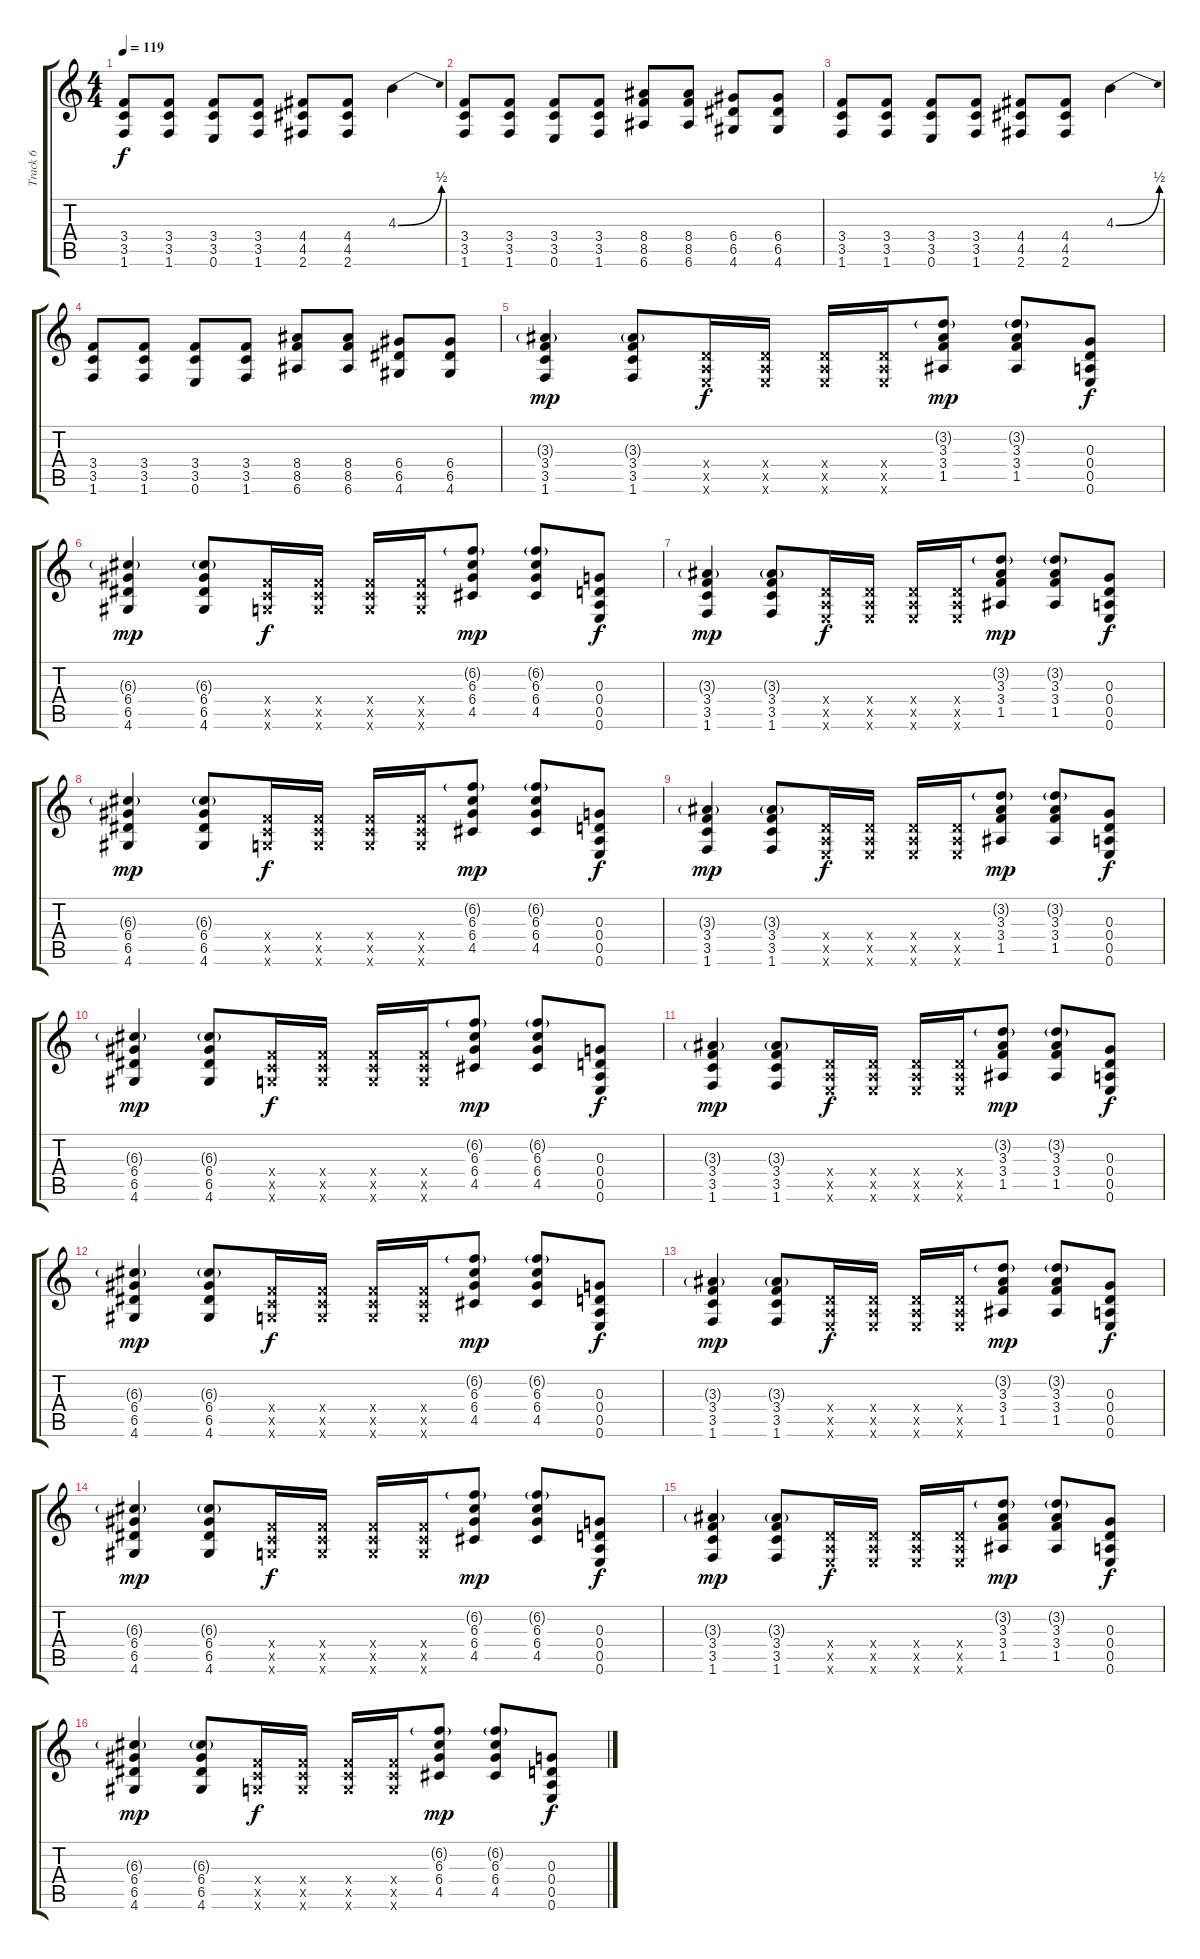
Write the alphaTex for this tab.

\track ("Track 6" "Track 6") {instrument distortionguitar}
\staff {score tabs}
\tuning (E4 B3 G3 D3 A2 E2) {hide}
\ts (4 4)
\tempo 119
\clef g2
\ks c
(3.4 3.5 1.6).8{dy f} (3.4 3.5 1.6).8 (3.4 3.5 0.6).8 (3.4 3.5 1.6).8 (4.4 4.5 2.6).8 (4.4 4.5 2.6).8 4.3{be (bend 0 0 60 2)}.4 |
(3.4 3.5 1.6).8 (3.4 3.5 1.6).8 (3.4 3.5 0.6).8 (3.4 3.5 1.6).8 (8.4 8.5 6.6).8 (8.4 8.5 6.6).8 (6.4 6.5 4.6).8 (6.4 6.5 4.6).8 |
(3.4 3.5 1.6).8 (3.4 3.5 1.6).8 (3.4 3.5 0.6).8 (3.4 3.5 1.6).8 (4.4 4.5 2.6).8 (4.4 4.5 2.6).8 4.3{be (bend 0 0 60 2)}.4 |
(3.4 3.5 1.6).8 (3.4 3.5 1.6).8 (3.4 3.5 0.6).8 (3.4 3.5 1.6).8 (8.4 8.5 6.6).8 (8.4 8.5 6.6).8 (6.4 6.5 4.6).8 (6.4 6.5 4.6).8 |
(3.3{g} 3.4 3.5 1.6).4{dy mp} (3.3{g} 3.4 3.5 1.6).8 (0.4{x} 0.5{x} 0.6{x}).16{dy f} (0.4{x} 0.5{x} 0.6{x}).16 (0.4{x} 0.5{x} 0.6{x}).16 (0.4{x} 0.5{x} 0.6{x}).16 (3.2{g} 3.3 3.4 1.5).8{dy mp} (3.2{g} 3.3 3.4 1.5).8 (0.3 0.4 0.5 0.6).8{dy f} |
(6.3{g} 6.4 6.5 4.6).4{dy mp} (6.3{g} 6.4 6.5 4.6).8 (3.4{x} 3.5{x} 3.6{x}).16{dy f} (3.4{x} 3.5{x} 3.6{x}).16 (3.4{x} 3.5{x} 3.6{x}).16 (3.4{x} 3.5{x} 3.6{x}).16 (6.2{g} 6.3 6.4 4.5).8{dy mp} (6.2{g} 6.3 6.4 4.5).8 (0.3 0.4 0.5 0.6).8{dy f} |
(3.3{g} 3.4 3.5 1.6).4{dy mp} (3.3{g} 3.4 3.5 1.6).8 (0.4{x} 0.5{x} 0.6{x}).16{dy f} (0.4{x} 0.5{x} 0.6{x}).16 (0.4{x} 0.5{x} 0.6{x}).16 (0.4{x} 0.5{x} 0.6{x}).16 (3.2{g} 3.3 3.4 1.5).8{dy mp} (3.2{g} 3.3 3.4 1.5).8 (0.3 0.4 0.5 0.6).8{dy f} |
(6.3{g} 6.4 6.5 4.6).4{dy mp} (6.3{g} 6.4 6.5 4.6).8 (3.4{x} 3.5{x} 3.6{x}).16{dy f} (3.4{x} 3.5{x} 3.6{x}).16 (3.4{x} 3.5{x} 3.6{x}).16 (3.4{x} 3.5{x} 3.6{x}).16 (6.2{g} 6.3 6.4 4.5).8{dy mp} (6.2{g} 6.3 6.4 4.5).8 (0.3 0.4 0.5 0.6).8{dy f} |
(3.3{g} 3.4 3.5 1.6).4{dy mp} (3.3{g} 3.4 3.5 1.6).8 (0.4{x} 0.5{x} 0.6{x}).16{dy f} (0.4{x} 0.5{x} 0.6{x}).16 (0.4{x} 0.5{x} 0.6{x}).16 (0.4{x} 0.5{x} 0.6{x}).16 (3.2{g} 3.3 3.4 1.5).8{dy mp} (3.2{g} 3.3 3.4 1.5).8 (0.3 0.4 0.5 0.6).8{dy f} |
(6.3{g} 6.4 6.5 4.6).4{dy mp} (6.3{g} 6.4 6.5 4.6).8 (3.4{x} 3.5{x} 3.6{x}).16{dy f} (3.4{x} 3.5{x} 3.6{x}).16 (3.4{x} 3.5{x} 3.6{x}).16 (3.4{x} 3.5{x} 3.6{x}).16 (6.2{g} 6.3 6.4 4.5).8{dy mp} (6.2{g} 6.3 6.4 4.5).8 (0.3 0.4 0.5 0.6).8{dy f} |
(3.3{g} 3.4 3.5 1.6).4{dy mp} (3.3{g} 3.4 3.5 1.6).8 (0.4{x} 0.5{x} 0.6{x}).16{dy f} (0.4{x} 0.5{x} 0.6{x}).16 (0.4{x} 0.5{x} 0.6{x}).16 (0.4{x} 0.5{x} 0.6{x}).16 (3.2{g} 3.3 3.4 1.5).8{dy mp} (3.2{g} 3.3 3.4 1.5).8 (0.3 0.4 0.5 0.6).8{dy f} |
(6.3{g} 6.4 6.5 4.6).4{dy mp} (6.3{g} 6.4 6.5 4.6).8 (3.4{x} 3.5{x} 3.6{x}).16{dy f} (3.4{x} 3.5{x} 3.6{x}).16 (3.4{x} 3.5{x} 3.6{x}).16 (3.4{x} 3.5{x} 3.6{x}).16 (6.2{g} 6.3 6.4 4.5).8{dy mp} (6.2{g} 6.3 6.4 4.5).8 (0.3 0.4 0.5 0.6).8{dy f} |
(3.3{g} 3.4 3.5 1.6).4{dy mp} (3.3{g} 3.4 3.5 1.6).8 (0.4{x} 0.5{x} 0.6{x}).16{dy f} (0.4{x} 0.5{x} 0.6{x}).16 (0.4{x} 0.5{x} 0.6{x}).16 (0.4{x} 0.5{x} 0.6{x}).16 (3.2{g} 3.3 3.4 1.5).8{dy mp} (3.2{g} 3.3 3.4 1.5).8 (0.3 0.4 0.5 0.6).8{dy f} |
(6.3{g} 6.4 6.5 4.6).4{dy mp} (6.3{g} 6.4 6.5 4.6).8 (3.4{x} 3.5{x} 3.6{x}).16{dy f} (3.4{x} 3.5{x} 3.6{x}).16 (3.4{x} 3.5{x} 3.6{x}).16 (3.4{x} 3.5{x} 3.6{x}).16 (6.2{g} 6.3 6.4 4.5).8{dy mp} (6.2{g} 6.3 6.4 4.5).8 (0.3 0.4 0.5 0.6).8{dy f} |
(3.3{g} 3.4 3.5 1.6).4{dy mp} (3.3{g} 3.4 3.5 1.6).8 (0.4{x} 0.5{x} 0.6{x}).16{dy f} (0.4{x} 0.5{x} 0.6{x}).16 (0.4{x} 0.5{x} 0.6{x}).16 (0.4{x} 0.5{x} 0.6{x}).16 (3.2{g} 3.3 3.4 1.5).8{dy mp} (3.2{g} 3.3 3.4 1.5).8 (0.3 0.4 0.5 0.6).8{dy f} |
(6.3{g} 6.4 6.5 4.6).4{dy mp} (6.3{g} 6.4 6.5 4.6).8 (3.4{x} 3.5{x} 3.6{x}).16{dy f} (3.4{x} 3.5{x} 3.6{x}).16 (3.4{x} 3.5{x} 3.6{x}).16 (3.4{x} 3.5{x} 3.6{x}).16 (6.2{g} 6.3 6.4 4.5).8{dy mp} (6.2{g} 6.3 6.4 4.5).8 (0.3 0.4 0.5 0.6).8{dy f}
